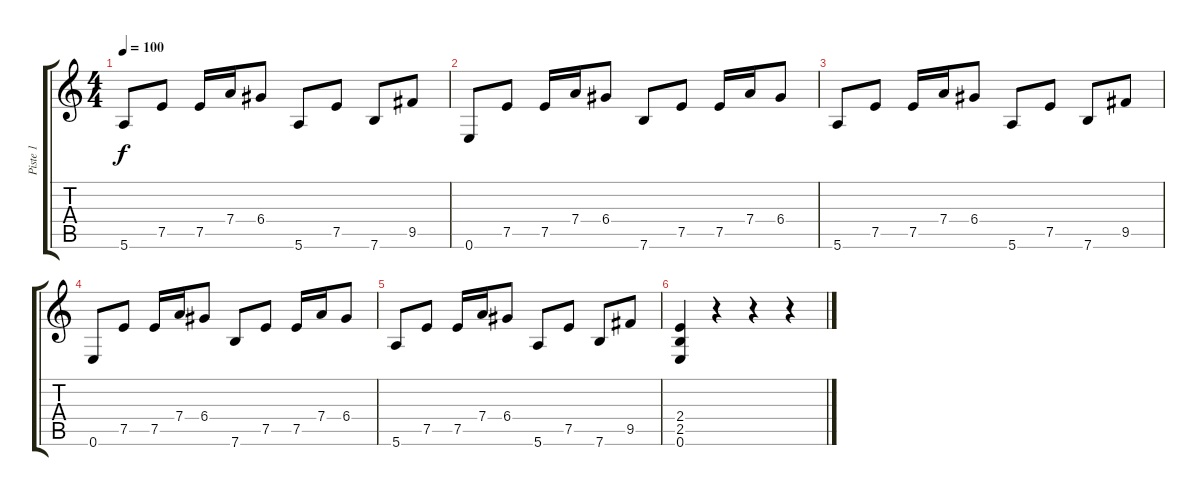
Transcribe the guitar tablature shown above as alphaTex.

\track ("Piste 1" "Piste 1") {instrument distortionguitar}
\staff {score tabs}
\tuning (E4 B3 G3 D3 A2 E2) {hide}
\ts (4 4)
\tempo 100
\clef g2
\ks c
5.6.8{dy f} 7.5.8 7.5.16 7.4.16 6.4.8 5.6.8 7.5.8 7.6.8 9.5.8 |
0.6.8{volume 10} 7.5.8 7.5.16 7.4.16 6.4.8 7.6.8 7.5.8 7.5.16 7.4.16 6.4.8 |
5.6.8 7.5.8 7.5.16 7.4.16 6.4.8 5.6.8 7.5.8 7.6.8 9.5.8 |
0.6.8 7.5.8 7.5.16 7.4.16 6.4.8 7.6.8 7.5.8 7.5.16 7.4.16 6.4.8 |
5.6.8 7.5.8 7.5.16 7.4.16 6.4.8 5.6.8 7.5.8 7.6.8 9.5.8 |
(2.4 2.5 0.6).4 r.4 r.4 r.4
